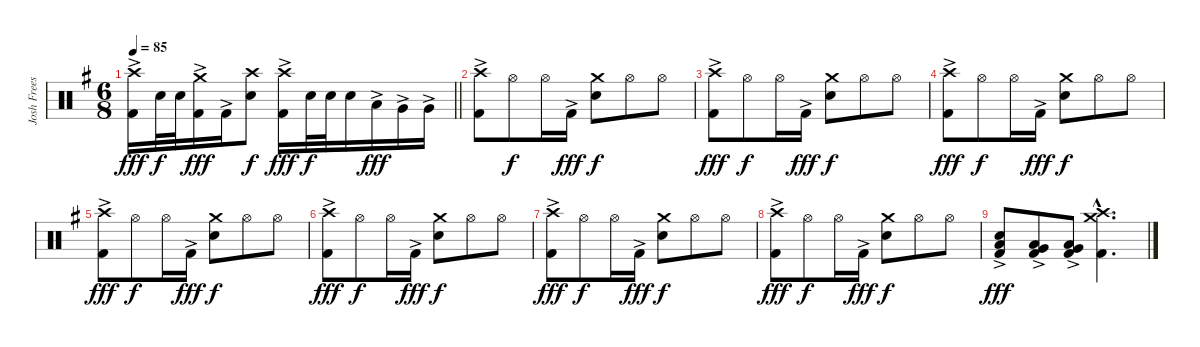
\track ("Josh Freese" "Josh Frees") {instrument percussion}
\staff {score}
\articulation defaults
\ts (6 8)
\tempo 85
\clef neutral
\barLineRight lightlight
\ks eminor
("Crash high (hit)" "Kick (hit) 2"{ac}).16{dy fff} "Snare (hit) 2".32{dy f} "Snare (hit) 2".32 ("Crash medium (hit)" "Kick (hit) 2"{ac}).16{dy fff} "Kick (hit) 2"{ac}.16 ("Crash high (hit)" "Snare (hit) 2").8{dy f} ("Crash high (hit)" "Kick (hit) 2"{ac}).16{dy fff} "Snare (hit) 2".32{dy f} "Snare (hit) 2".32 "Snare (hit) 2".16 "Low Tom (hit)"{ac}.16{dy fff} "Very Low Tom (hit)"{ac}.16 "Very Low Tom (hit)"{ac}.16 |
("Crash high (hit)" "Kick (hit) 2"{ac}).8 "Hi-Hat (open)".8{dy f} "Hi-Hat (open)".16 "Kick (hit) 2"{ac}.16{dy fff} ("Crash medium (hit)" "Snare (hit) 2").8{dy f} "Hi-Hat (open)".8 "Hi-Hat (open)".8 |
("Crash high (hit)" "Kick (hit) 2"{ac}).8{dy fff} "Hi-Hat (open)".8{dy f} "Hi-Hat (open)".16 "Kick (hit) 2"{ac}.16{dy fff} ("Crash medium (hit)" "Snare (hit) 2").8{dy f} "Hi-Hat (open)".8 "Hi-Hat (open)".8 |
("Crash high (hit)" "Kick (hit) 2"{ac}).8{dy fff} "Hi-Hat (open)".8{dy f} "Hi-Hat (open)".16 "Kick (hit) 2"{ac}.16{dy fff} ("Crash medium (hit)" "Snare (hit) 2").8{dy f} "Hi-Hat (open)".8 "Hi-Hat (open)".8 |
("Crash high (hit)" "Kick (hit) 2"{ac}).8{dy fff} "Hi-Hat (open)".8{dy f} "Hi-Hat (open)".16 "Kick (hit) 2"{ac}.16{dy fff} ("Crash medium (hit)" "Snare (hit) 2").8{dy f} "Hi-Hat (open)".8 "Hi-Hat (open)".8 |
("Crash high (hit)" "Kick (hit) 2"{ac}).8{dy fff} "Hi-Hat (open)".8{dy f} "Hi-Hat (open)".16 "Kick (hit) 2"{ac}.16{dy fff} ("Crash medium (hit)" "Snare (hit) 2").8{dy f} "Hi-Hat (open)".8 "Hi-Hat (open)".8 |
("Crash high (hit)" "Kick (hit) 2"{ac}).8{dy fff} "Hi-Hat (open)".8{dy f} "Hi-Hat (open)".16 "Kick (hit) 2"{ac}.16{dy fff} ("Crash medium (hit)" "Snare (hit) 2").8{dy f} "Hi-Hat (open)".8 "Hi-Hat (open)".8 |
("Crash high (hit)" "Kick (hit) 2"{ac}).8{dy fff} "Hi-Hat (open)".8{dy f} "Hi-Hat (open)".16 "Kick (hit) 2"{ac}.16{dy fff} ("Crash medium (hit)" "Snare (hit) 2").8{dy f} "Hi-Hat (open)".8 "Hi-Hat (open)".8 |
("Low Tom (hit)"{ac} "Snare (hit) 2"{ac} "Kick (hit) 2"{ac}).8{dy fff} ("Low Tom (hit)"{ac} "Very Low Tom (hit)"{ac} "Kick (hit) 2"{ac}).8 ("Very Low Tom (hit)"{ac} "Low Floor Tom (hit)"{ac} "Kick (hit) 2"{ac}).8 ("Crash high (hit)"{hac} "Crash medium (hit)"{hac} "Kick (hit) 2"{hac}).4{d}
